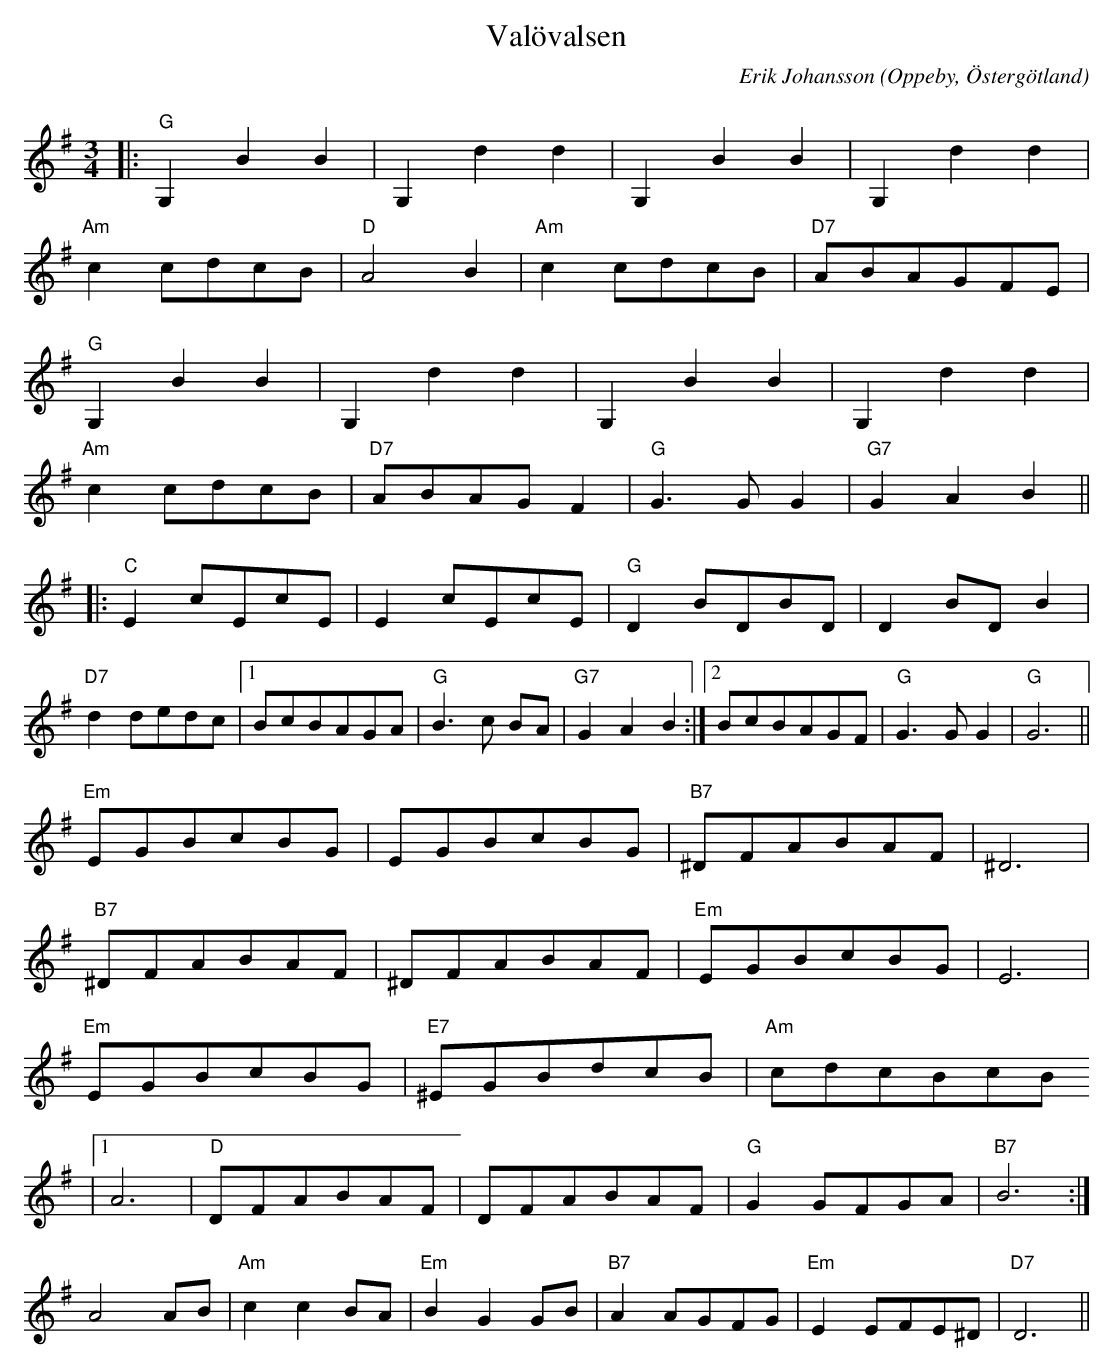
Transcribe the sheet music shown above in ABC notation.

X:1
T:Valövalsen
C:Erik Johansson
O:Oppeby, Östergötland
Q:140
M:3/4
L:1/8
K:G
|:"G"G,2B2B2|G,2d2d2 |G,2B2B2|G,2d2d2 |
"Am" c2 cdcB| "D" A4 B2 | "Am" c2 cdcB |"D7" ABAGFE |
"G"G,2B2B2|G,2d2d2 |G,2B2B2|G,2d2d2 |
"Am" c2 cdcB| "D7" ABAGF2 | "G" G3 G G2 |"G7" G2A2B2 ||
|:"C"E2 cEcE |E2 cEcE|"G" D2 BDBD |D2 BD B2 |
"D7"d2 dedc|1 BcBAGA|"G"B3 c BA|"G7" G2A2B2:|2 BcBAGF|"G" G3 G G2| "G" G6 ||
"Em" EGBcBG |EGBcBG |"B7"^DFABAF |^D6 |
"B7"^DFABAF |^DFABAF |"Em" EGBcBG |E6 |
"Em" EGBcBG |"E7"^EGBdcB |"Am"cdcBcB
|1 A6 |"D" DFABAF |DFABAF | "G" G2 GFGA |"B7" B6 :|
A4 AB |"Am" c2 c2 BA |"Em" B2 G2 GB | "B7" A2 AGFG |"Em" E2 EFE^D |"D7" D6 ||
